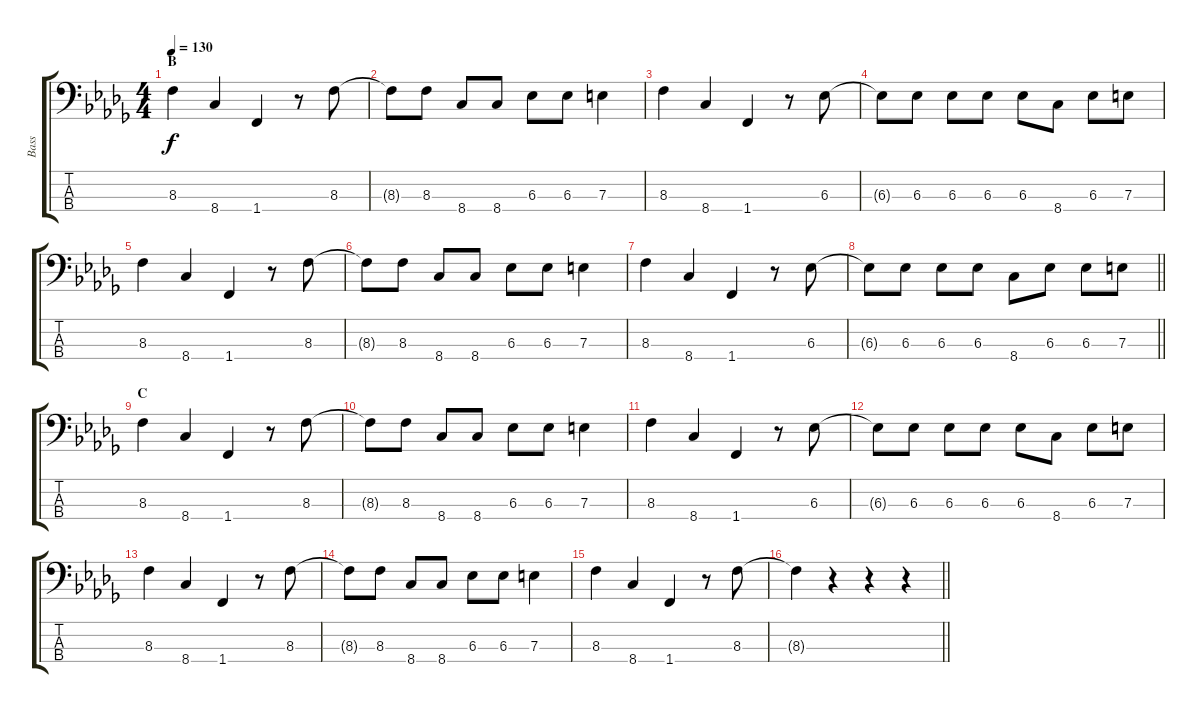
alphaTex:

\track ("Bass" "Bass") {instrument electricbassfinger}
\staff {score tabs}
\tuning (G2 D2 A1 E1) {hide}
\ts (4 4)
\section ("" "B")
\tempo 130
\clef f4
\ks db
8.3.4{dy f} 8.4.4 1.4.4 r.8 8.3.8 |
8.3{t}.8 8.3.8 8.4.8 8.4.8 6.3.8 6.3.8 7.3.4 |
8.3.4 8.4.4 1.4.4 r.8 6.3.8 |
6.3{t}.8 6.3.8 6.3.8 6.3.8 6.3.8 8.4.8 6.3.8 7.3.8 |
8.3.4 8.4.4 1.4.4 r.8 8.3.8 |
8.3{t}.8 8.3.8 8.4.8 8.4.8 6.3.8 6.3.8 7.3.4 |
8.3.4 8.4.4 1.4.4 r.8 6.3.8 |
\barLineRight lightlight
6.3{t}.8 6.3.8 6.3.8 6.3.8 8.4.8 6.3.8 6.3.8 7.3.8 |
\section ("" "C")
8.3.4 8.4.4 1.4.4 r.8 8.3.8 |
8.3{t}.8 8.3.8 8.4.8 8.4.8 6.3.8 6.3.8 7.3.4 |
8.3.4 8.4.4 1.4.4 r.8 6.3.8 |
6.3{t}.8 6.3.8 6.3.8 6.3.8 6.3.8 8.4.8 6.3.8 7.3.8 |
8.3.4 8.4.4 1.4.4 r.8 8.3.8 |
8.3{t}.8 8.3.8 8.4.8 8.4.8 6.3.8 6.3.8 7.3.4 |
8.3.4 8.4.4 1.4.4 r.8 8.3.8 |
\barLineRight lightlight
8.3{t}.4 r.4 r.4 r.4
